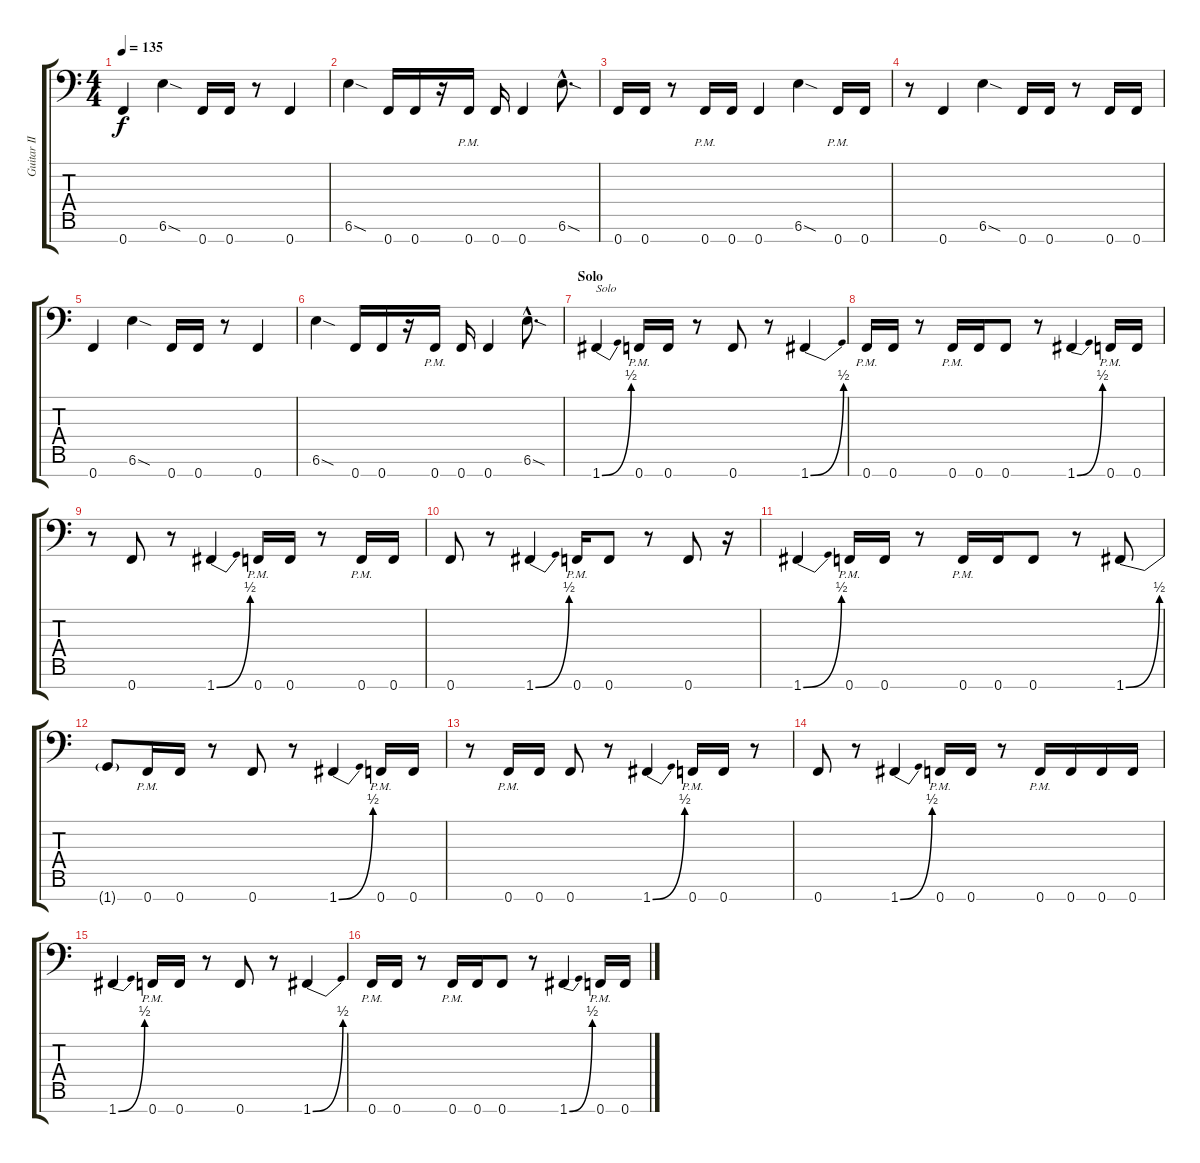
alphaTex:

\track ("Guitar II [Mårten Hagström]" "Guitar II ") {instrument distortionguitar}
\staff {score tabs}
\tuning (Bb3 F3 Db3 Ab2 Eb2 Bb1 F1) {hide}
\ts (4 4)
\tempo 135
\clef f4
\ks c
0.7.4{dy f} 6.6{sod}.4 0.7.16 0.7.16 r.8 0.7.4 |
6.6{sod}.4 0.7.16 0.7.16 r.16 0.7{pm}.16 0.7.16 0.7.4 6.6{sod hac}.8{d} |
0.7.16 0.7.16 r.8 0.7{pm}.16 0.7.16 0.7.4 6.6{sod}.4 0.7{pm}.16 0.7.16 |
r.8 0.7.4 6.6{sod}.4 0.7.16 0.7.16 r.8 0.7.16 0.7.16 |
0.7.4 6.6{sod}.4 0.7.16 0.7.16 r.8 0.7.4 |
6.6{sod}.4 0.7.16 0.7.16 r.16 0.7{pm}.16 0.7.16 0.7.4 6.6{sod hac}.8{d} |
\section ("" "Solo")
1.7{be (bend 0 0 60 2)}.4{txt "Solo"} 0.7{pm}.16 0.7.16 r.8 0.7.8 r.8 1.7{be (bend 0 0 60 2)}.4 |
0.7{pm}.16 0.7.16 r.8 0.7{pm}.16 0.7.16 0.7.8 r.8 1.7{be (bend 0 0 60 2)}.4 0.7{pm}.16 0.7.16 |
r.8 0.7.8 r.8 1.7{be (bend 0 0 60 2)}.4 0.7{pm}.16 0.7.16 r.8 0.7{pm}.16 0.7.16 |
0.7.8 r.8 1.7{be (bend 0 0 60 2)}.4 0.7{pm}.16 0.7.8 r.8 0.7.8 r.16 |
1.7{be (bend 0 0 60 2)}.4 0.7{pm}.16 0.7.16 r.8 0.7{pm}.16 0.7.16 0.7.8 r.8 1.7{be (bend 0 0 60 2)}.8 |
1.7{t}.8 0.7{pm}.16 0.7.16 r.8 0.7.8 r.8 1.7{be (bend 0 0 60 2)}.4 0.7{pm}.16 0.7.16 |
r.8 0.7{pm}.16 0.7.16 0.7.8 r.8 1.7{be (bend 0 0 60 2)}.4 0.7{pm}.16 0.7.16 r.8 |
0.7.8 r.8 1.7{be (bend 0 0 60 2)}.4 0.7{pm}.16 0.7.16 r.8 0.7{pm}.16 0.7.16 0.7.16 0.7.16 |
1.7{be (bend 0 0 60 2)}.4 0.7{pm}.16 0.7.16 r.8 0.7.8 r.8 1.7{be (bend 0 0 60 2)}.4 |
0.7{pm}.16 0.7.16 r.8 0.7{pm}.16 0.7.16 0.7.8 r.8 1.7{be (bend 0 0 60 2)}.4 0.7{pm}.16 0.7.16
